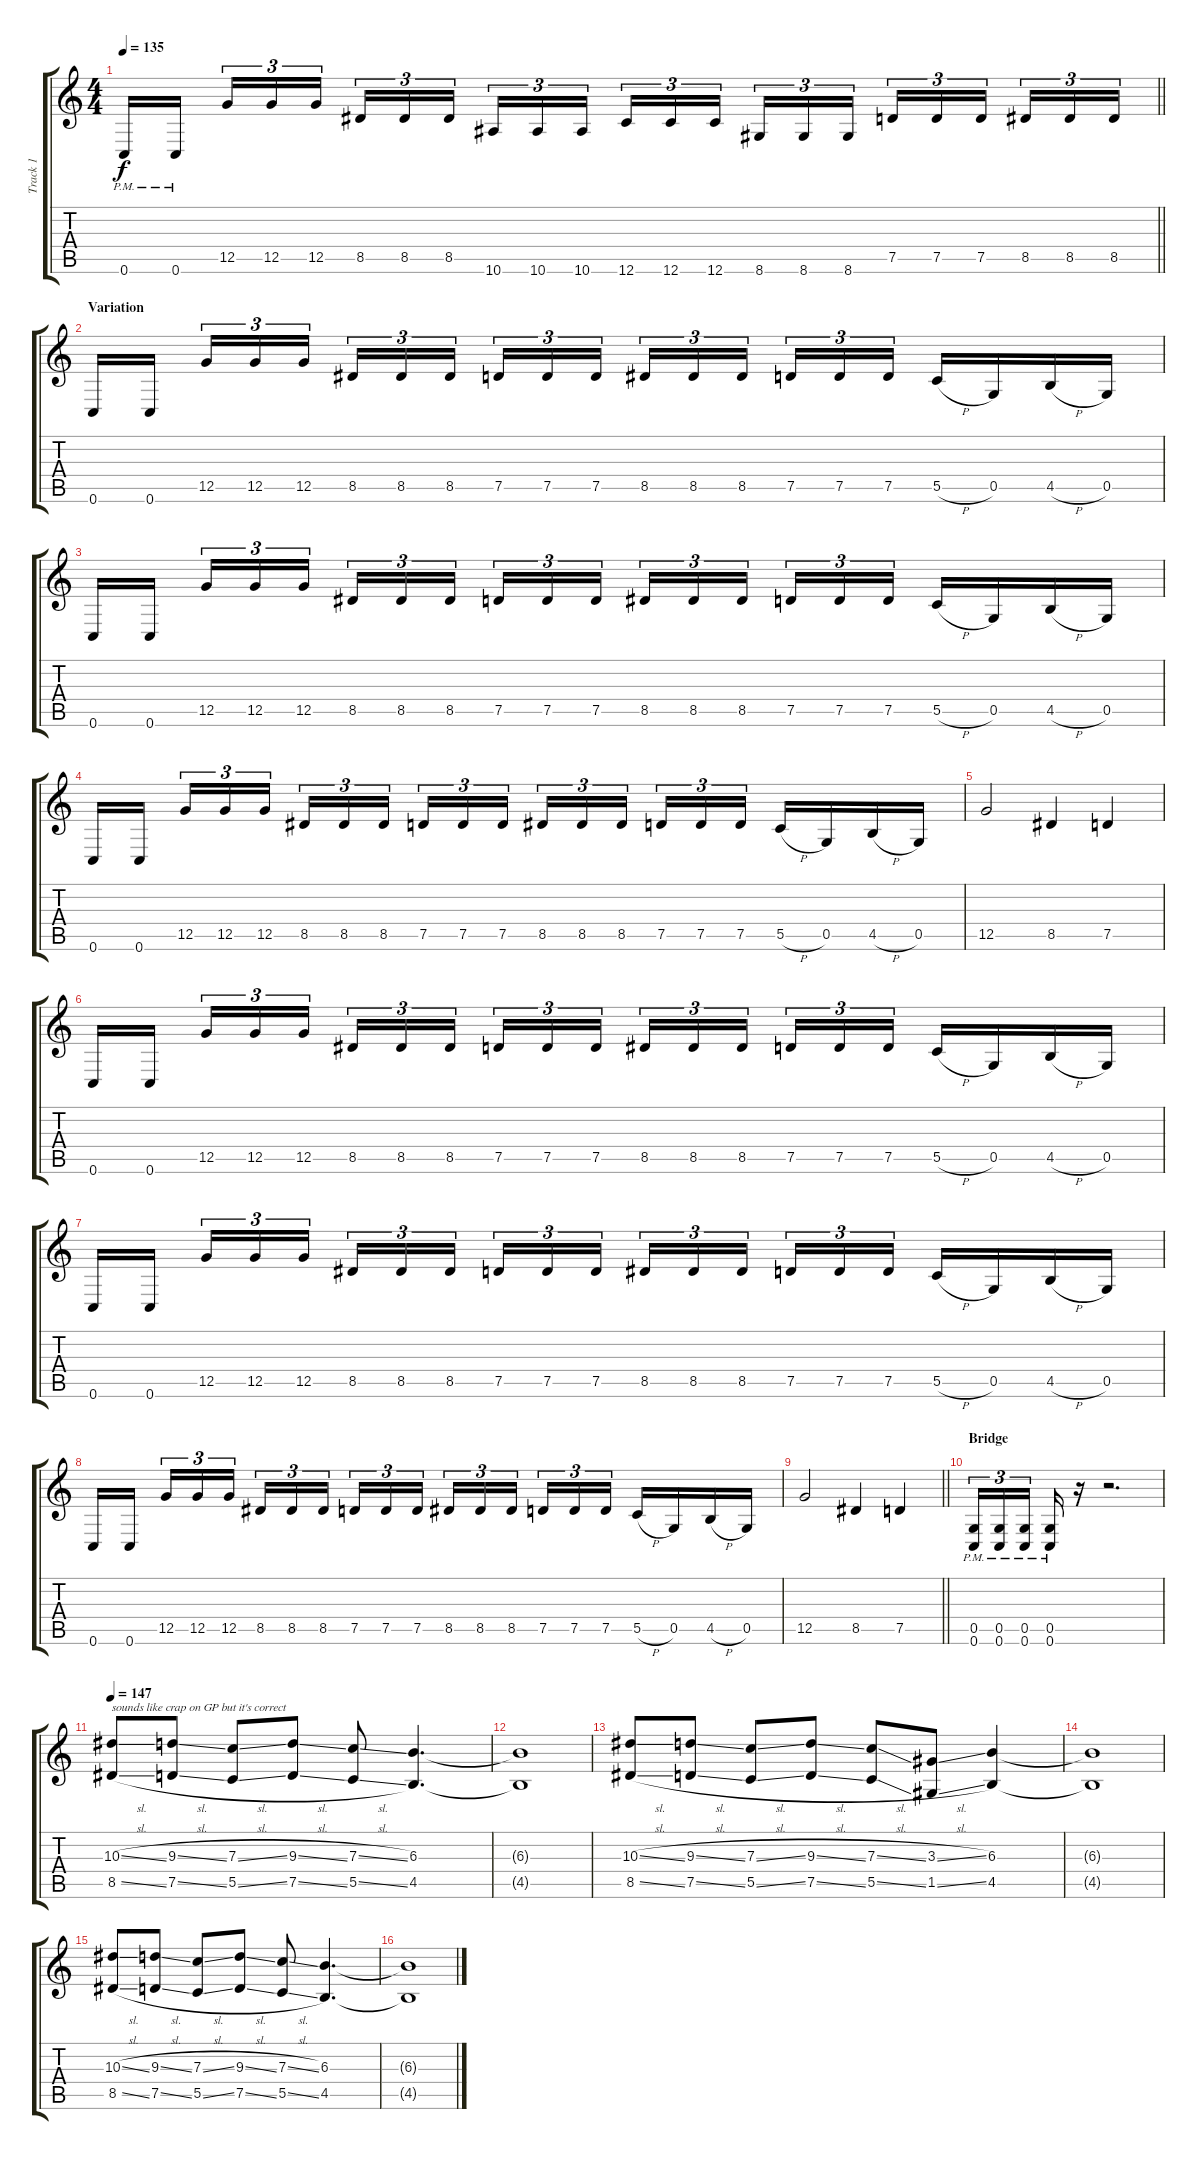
\track ("Track 1" "Track 1") {instrument distortionguitar}
\staff {score tabs}
\tuning (D4 A3 F3 C3 G2 C2) {hide}
\ts (4 4)
\tempo 135
\clef g2
\barLineRight lightlight
\ks c
0.6{pm}.16{dy f} 0.6{pm}.16{beam splitsecondary} 12.5.16{tu (3 2)} 12.5.16{tu (3 2)} 12.5.16{tu (3 2)} 8.5.16{tu (3 2)} 8.5.16{tu (3 2)} 8.5.16{tu (3 2) beam splitsecondary} 10.6.16{tu (3 2)} 10.6.16{tu (3 2)} 10.6.16{tu (3 2)} 12.6.16{tu (3 2)} 12.6.16{tu (3 2)} 12.6.16{tu (3 2) beam splitsecondary} 8.6.16{tu (3 2)} 8.6.16{tu (3 2)} 8.6.16{tu (3 2)} 7.5.16{tu (3 2)} 7.5.16{tu (3 2)} 7.5.16{tu (3 2) beam splitsecondary} 8.5.16{tu (3 2)} 8.5.16{tu (3 2)} 8.5.16{tu (3 2)} |
\section ("" "Variation")
0.6.16 0.6.16{beam splitsecondary} 12.5.16{tu (3 2)} 12.5.16{tu (3 2)} 12.5.16{tu (3 2)} 8.5.16{tu (3 2)} 8.5.16{tu (3 2)} 8.5.16{tu (3 2) beam splitsecondary} 7.5.16{tu (3 2)} 7.5.16{tu (3 2)} 7.5.16{tu (3 2)} 8.5.16{tu (3 2)} 8.5.16{tu (3 2)} 8.5.16{tu (3 2) beam splitsecondary} 7.5.16{tu (3 2)} 7.5.16{tu (3 2)} 7.5.16{tu (3 2)} 5.5{h}.16 0.5.16 4.5{h}.16 0.5.16 |
0.6.16 0.6.16{beam splitsecondary} 12.5.16{tu (3 2)} 12.5.16{tu (3 2)} 12.5.16{tu (3 2)} 8.5.16{tu (3 2)} 8.5.16{tu (3 2)} 8.5.16{tu (3 2) beam splitsecondary} 7.5.16{tu (3 2)} 7.5.16{tu (3 2)} 7.5.16{tu (3 2)} 8.5.16{tu (3 2)} 8.5.16{tu (3 2)} 8.5.16{tu (3 2) beam splitsecondary} 7.5.16{tu (3 2)} 7.5.16{tu (3 2)} 7.5.16{tu (3 2)} 5.5{h}.16 0.5.16 4.5{h}.16 0.5.16 |
0.6.16 0.6.16{beam splitsecondary} 12.5.16{tu (3 2)} 12.5.16{tu (3 2)} 12.5.16{tu (3 2)} 8.5.16{tu (3 2)} 8.5.16{tu (3 2)} 8.5.16{tu (3 2) beam splitsecondary} 7.5.16{tu (3 2)} 7.5.16{tu (3 2)} 7.5.16{tu (3 2)} 8.5.16{tu (3 2)} 8.5.16{tu (3 2)} 8.5.16{tu (3 2) beam splitsecondary} 7.5.16{tu (3 2)} 7.5.16{tu (3 2)} 7.5.16{tu (3 2)} 5.5{h}.16 0.5.16 4.5{h}.16 0.5.16 |
12.5.2 8.5.4 7.5.4 |
0.6.16 0.6.16{beam splitsecondary} 12.5.16{tu (3 2)} 12.5.16{tu (3 2)} 12.5.16{tu (3 2)} 8.5.16{tu (3 2)} 8.5.16{tu (3 2)} 8.5.16{tu (3 2) beam splitsecondary} 7.5.16{tu (3 2)} 7.5.16{tu (3 2)} 7.5.16{tu (3 2)} 8.5.16{tu (3 2)} 8.5.16{tu (3 2)} 8.5.16{tu (3 2) beam splitsecondary} 7.5.16{tu (3 2)} 7.5.16{tu (3 2)} 7.5.16{tu (3 2)} 5.5{h}.16 0.5.16 4.5{h}.16 0.5.16 |
0.6.16 0.6.16{beam splitsecondary} 12.5.16{tu (3 2)} 12.5.16{tu (3 2)} 12.5.16{tu (3 2)} 8.5.16{tu (3 2)} 8.5.16{tu (3 2)} 8.5.16{tu (3 2) beam splitsecondary} 7.5.16{tu (3 2)} 7.5.16{tu (3 2)} 7.5.16{tu (3 2)} 8.5.16{tu (3 2)} 8.5.16{tu (3 2)} 8.5.16{tu (3 2) beam splitsecondary} 7.5.16{tu (3 2)} 7.5.16{tu (3 2)} 7.5.16{tu (3 2)} 5.5{h}.16 0.5.16 4.5{h}.16 0.5.16 |
0.6.16 0.6.16{beam splitsecondary} 12.5.16{tu (3 2)} 12.5.16{tu (3 2)} 12.5.16{tu (3 2)} 8.5.16{tu (3 2)} 8.5.16{tu (3 2)} 8.5.16{tu (3 2) beam splitsecondary} 7.5.16{tu (3 2)} 7.5.16{tu (3 2)} 7.5.16{tu (3 2)} 8.5.16{tu (3 2)} 8.5.16{tu (3 2)} 8.5.16{tu (3 2) beam splitsecondary} 7.5.16{tu (3 2)} 7.5.16{tu (3 2)} 7.5.16{tu (3 2)} 5.5{h}.16 0.5.16 4.5{h}.16 0.5.16 |
\barLineRight lightlight
12.5.2 8.5.4 7.5.4 |
\section ("" "Bridge")
(0.5{pm} 0.6{pm}).16{tu (3 2)} (0.5{pm} 0.6{pm}).16{tu (3 2)} (0.5{pm} 0.6{pm}).16{tu (3 2) beam splitsecondary} (0.5{pm} 0.6{pm}).16 r.16 r.2{d} |
\tempo 147
(10.3{sl} 8.5{sl}).8{txt "sounds like crap on GP but it's correct"} (9.3{sl} 7.5{sl}).8 (7.3{sl} 5.5{sl}).8 (9.3{sl} 7.5{sl}).8 (7.3{sl} 5.5{sl}).8 (6.3 4.5).4{d} |
(6.3{t} 4.5{t}).1 |
(10.3{sl} 8.5{sl}).8 (9.3{sl} 7.5{sl}).8 (7.3{sl} 5.5{sl}).8 (9.3{sl} 7.5{sl}).8 (7.3{sl} 5.5{sl}).8 (3.3{sl} 1.5{sl}).8 (6.3 4.5).4 |
(6.3{t} 4.5{t}).1 |
(10.3{sl} 8.5{sl}).8 (9.3{sl} 7.5{sl}).8 (7.3{sl} 5.5{sl}).8 (9.3{sl} 7.5{sl}).8 (7.3{sl} 5.5{sl}).8 (6.3 4.5).4{d} |
(6.3{t} 4.5{t}).1
